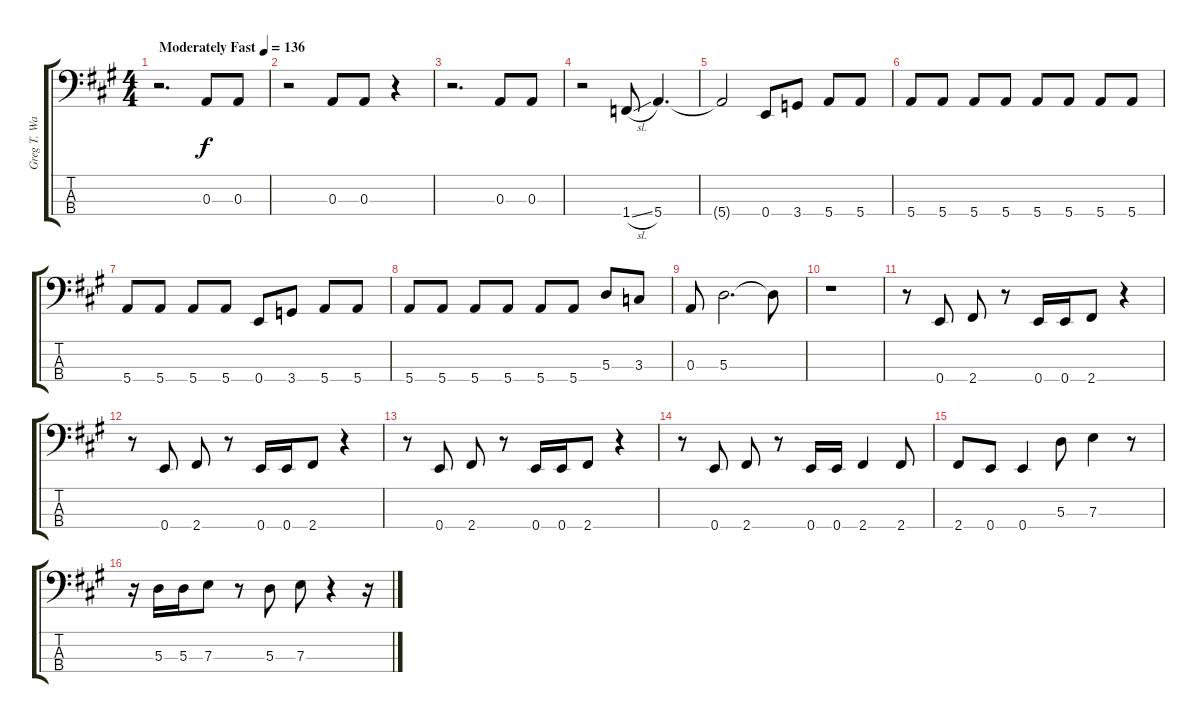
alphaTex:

\track ("Greg T. Walker Bass" "Greg T. Wa") {instrument electricbassfinger}
\staff {score tabs}
\tuning (G2 D2 A1 E1) {hide}
\ts (4 4)
\tempo (136 "Moderately Fast")
\clef f4
\ks a
r.2{d dy f instrument electricbassfinger} 0.3.8 0.3.8 |
r.2 0.3.8 0.3.8 r.4 |
r.2{d} 0.3.8 0.3.8 |
r.2 1.4{sl}.8 5.4.4{d} |
5.4{t}.2 0.4.8 3.4.8 5.4.8 5.4.8 |
5.4.8 5.4.8 5.4.8 5.4.8 5.4.8 5.4.8 5.4.8 5.4.8 |
5.4.8 5.4.8 5.4.8 5.4.8 0.4.8 3.4.8 5.4.8 5.4.8 |
5.4.8 5.4.8 5.4.8 5.4.8 5.4.8 5.4.8 5.3.8 3.3.8 |
0.3.8 5.3.2{d} 5.3{t}.8 |
r.1 |
r.8 0.4.8 2.4.8 r.8 0.4.16 0.4.16 2.4.8 r.4 |
r.8 0.4.8 2.4.8 r.8 0.4.16 0.4.16 2.4.8 r.4 |
r.8 0.4.8 2.4.8 r.8 0.4.16 0.4.16 2.4.8 r.4 |
r.8 0.4.8 2.4.8 r.8 0.4.16 0.4.16 2.4.4 2.4.8 |
2.4.8 0.4.8 0.4.4 5.3.8 7.3.4 r.8 |
r.16 5.3.16 5.3.16 7.3.8 r.8 5.3.8 7.3.8 r.4 r.16
